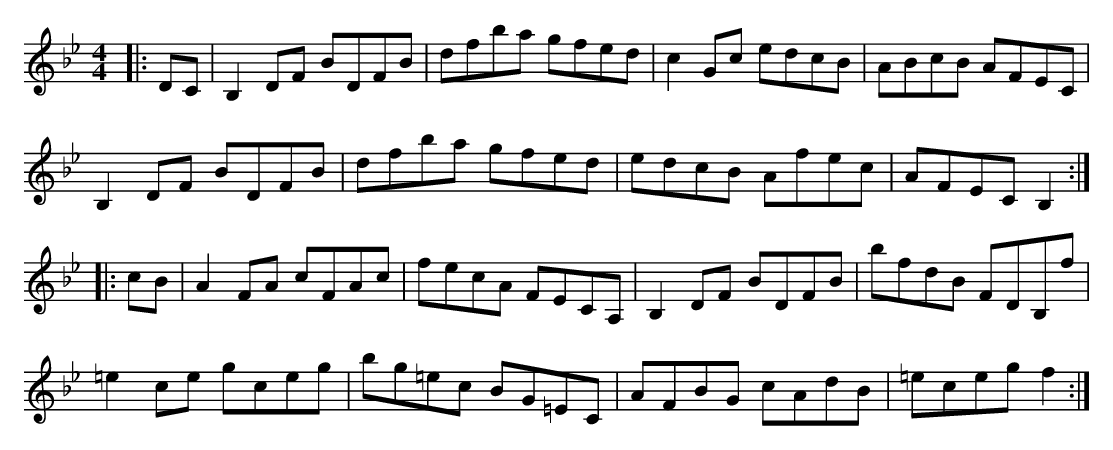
X:1
M:4/4
K:Gmin
|:DC|B,2DF BDFB|dfba gfed|c2Gc edcB|ABcB AFEC|
B,2DF BDFB|dfba gfed|edcB Afec|AFEC B,2:|
|:cB|A2FA cFAc|fecA FECA,|B,2DF BDFB|bfdB FDB,f|
=e2ce gceg|bg=ec BG=EC|AFBG cAdB|=eceg f2:|
